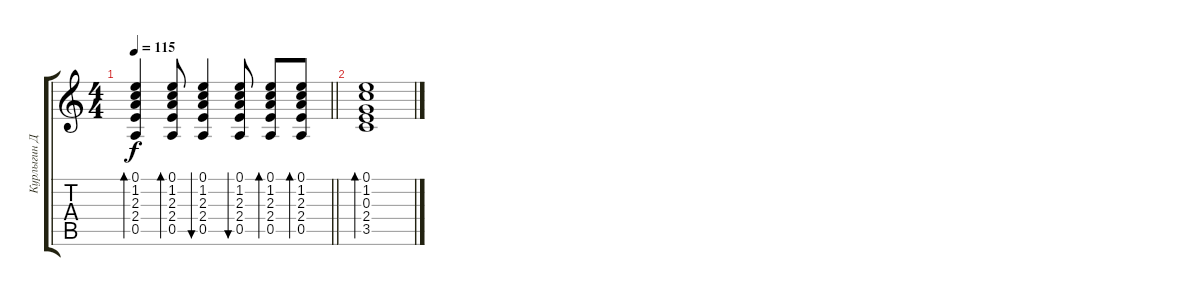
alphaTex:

\track ("Курлыгин Дмитрий" "Курлыгин Д") {instrument acousticguitarsteel}
\staff {score tabs}
\tuning (E4 B3 G3 D3 A2 E2) {hide}
\ts (4 4)
\tempo 115
\clef g2
\barLineRight lightlight
\ks c
(0.1 1.2 2.3 2.4 0.5).4{bd 60 dy f} (0.1 1.2 2.3 2.4 0.5).8{bd 60} (0.1 1.2 2.3 2.4 0.5).4{bu 60} (0.1 1.2 2.3 2.4 0.5).8{bu 60} (0.1 1.2 2.3 2.4 0.5).8{bd 60} (0.1 1.2 2.3 2.4 0.5).8{bd 60} |
(0.1 1.2 0.3 2.4 3.5).1{bd 480}
